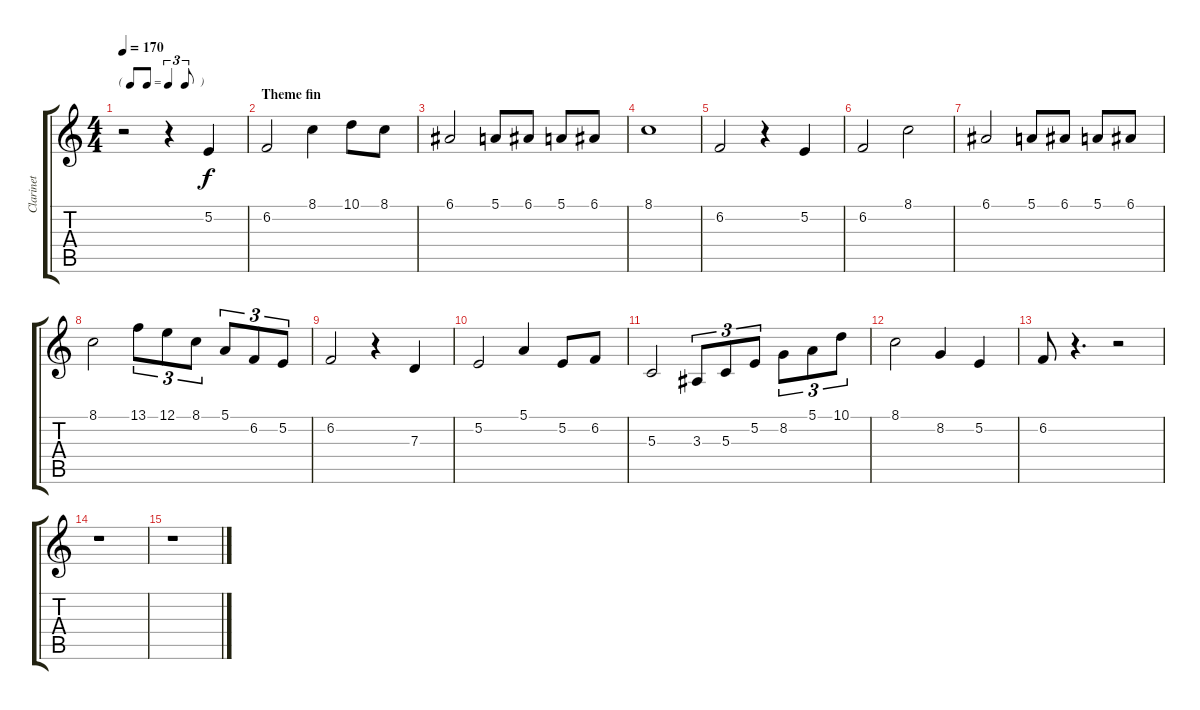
\track ("Clarinet" "Clarinet") {instrument clarinet}
\staff {score tabs}
\tuning (E4 B3 G3 D3 A2 E2) {hide}
\ts (4 4)
\tf triplet8th
\tempo 170
\clef g2
\ks c
r.2{dy f} r.4 5.2.4 |
\section ("" "Theme fin")
6.2.2 8.1.4 10.1.8 8.1.8 |
6.1.2 5.1.8 6.1.8 5.1.8 6.1.8 |
8.1.1 |
6.2.2 r.4 5.2.4 |
6.2.2 8.1.2 |
6.1.2 5.1.8 6.1.8 5.1.8 6.1.8 |
8.1.2 13.1.8{tu (3 2)} 12.1.8{tu (3 2)} 8.1.8{tu (3 2)} 5.1.8{tu (3 2)} 6.2.8{tu (3 2)} 5.2.8{tu (3 2)} |
6.2.2 r.4 7.3.4 |
5.2.2 5.1.4 5.2.8 6.2.8 |
5.3.2 3.3.8{tu (3 2)} 5.3.8{tu (3 2)} 5.2.8{tu (3 2)} 8.2.8{tu (3 2)} 5.1.8{tu (3 2)} 10.1.8{tu (3 2)} |
8.1.2 8.2.4 5.2.4 |
6.2.8 r.4{d} r.2 |
r.1 |
r.1
